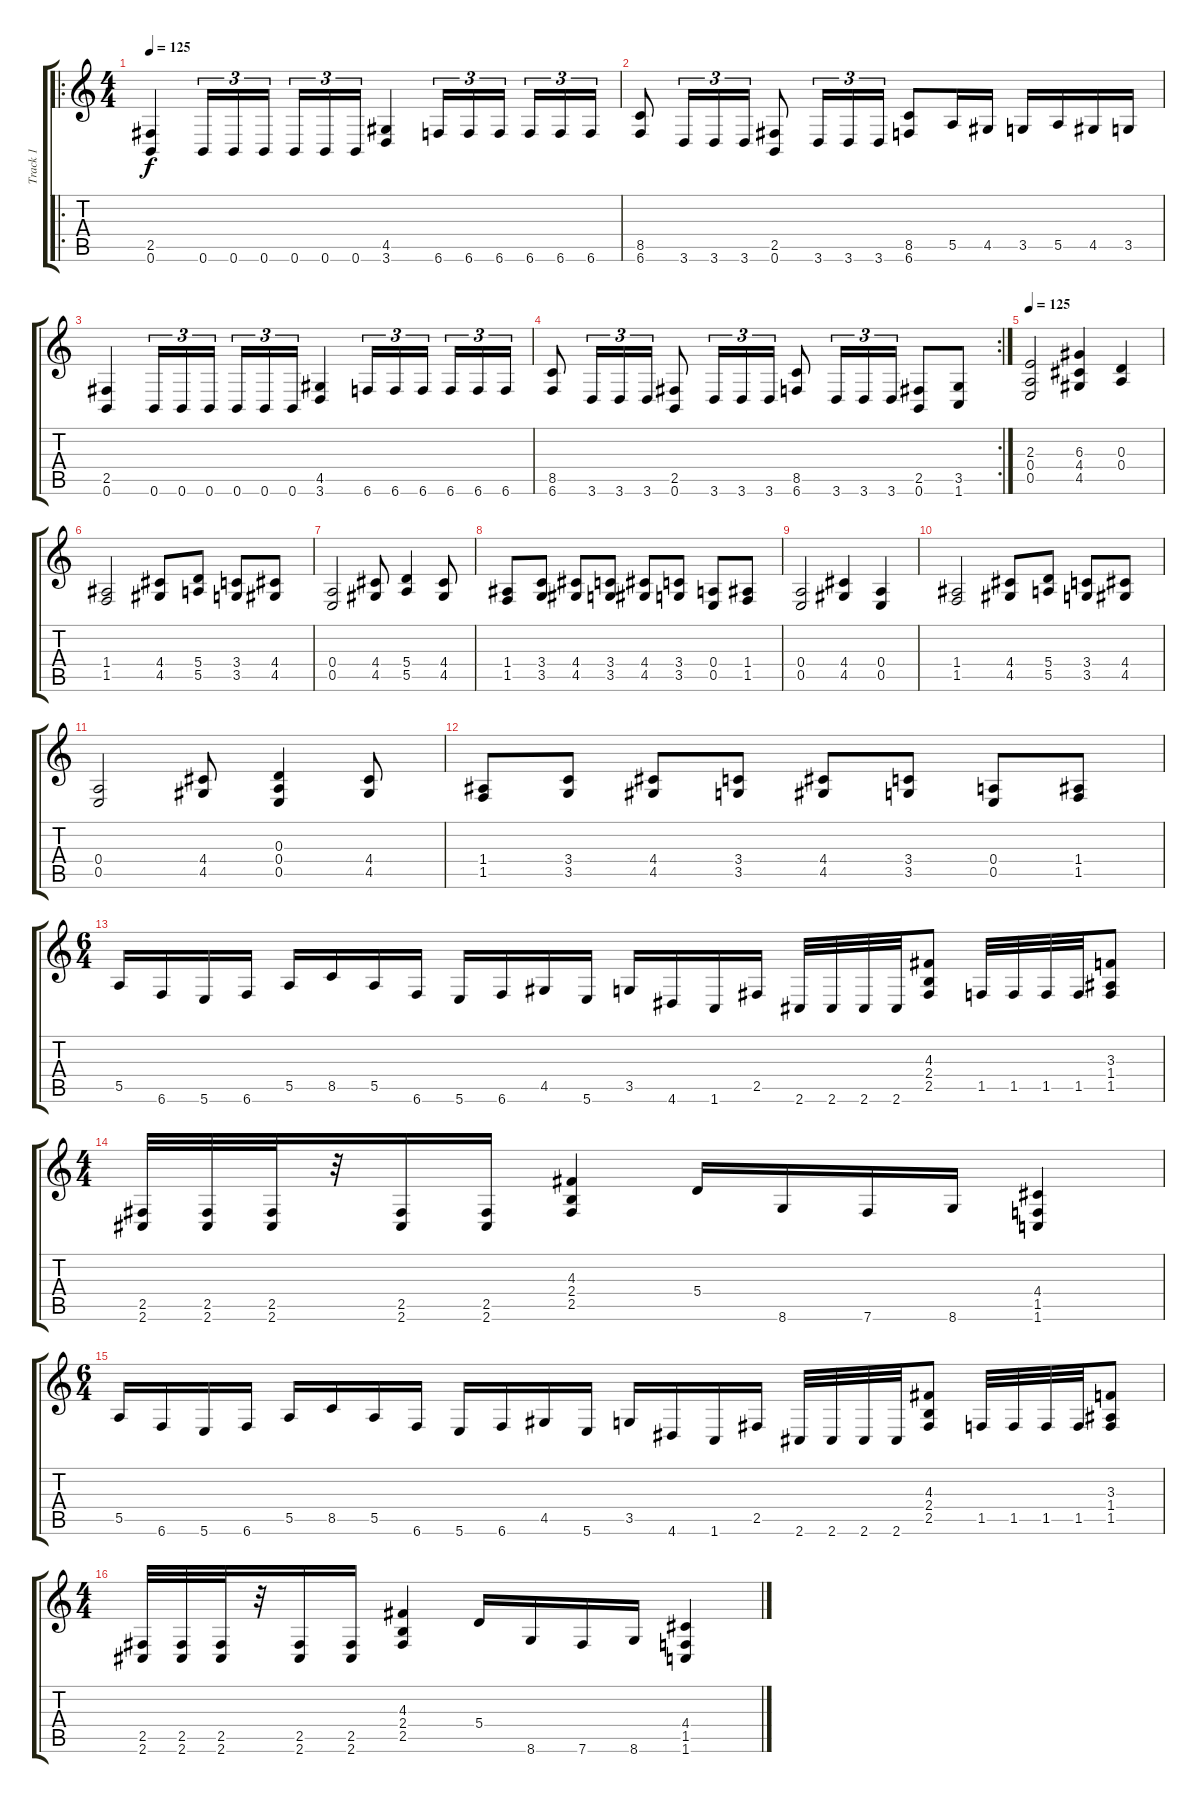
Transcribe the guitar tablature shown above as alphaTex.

\track ("Track 1" "Track 1") {instrument distortionguitar}
\staff {score tabs}
\tuning (B3 Gb3 D3 A2 E2 B1) {hide}
\ro
\ts (4 4)
\tempo 125
\clef g2
\ks c
(2.5 0.6).4{dy f} 0.6.16{tu (3 2)} 0.6.16{tu (3 2)} 0.6.16{tu (3 2) beam splitsecondary} 0.6.16{tu (3 2)} 0.6.16{tu (3 2)} 0.6.16{tu (3 2)} (4.5 3.6).4 6.6.16{tu (3 2)} 6.6.16{tu (3 2)} 6.6.16{tu (3 2) beam splitsecondary} 6.6.16{tu (3 2)} 6.6.16{tu (3 2)} 6.6.16{tu (3 2)} |
(8.5 6.6).8 3.6.16{tu (3 2)} 3.6.16{tu (3 2)} 3.6.16{tu (3 2)} (2.5 0.6).8 3.6.16{tu (3 2)} 3.6.16{tu (3 2)} 3.6.16{tu (3 2)} (8.5 6.6).8 5.5.16 4.5.16 3.5.16 5.5.16 4.5.16 3.5.16 |
(2.5 0.6).4 0.6.16{tu (3 2)} 0.6.16{tu (3 2)} 0.6.16{tu (3 2) beam splitsecondary} 0.6.16{tu (3 2)} 0.6.16{tu (3 2)} 0.6.16{tu (3 2)} (4.5 3.6).4 6.6.16{tu (3 2)} 6.6.16{tu (3 2)} 6.6.16{tu (3 2) beam splitsecondary} 6.6.16{tu (3 2)} 6.6.16{tu (3 2)} 6.6.16{tu (3 2)} |
\rc 2
(8.5 6.6).8 3.6.16{tu (3 2)} 3.6.16{tu (3 2)} 3.6.16{tu (3 2)} (2.5 0.6).8 3.6.16{tu (3 2)} 3.6.16{tu (3 2)} 3.6.16{tu (3 2)} (8.5 6.6).8 3.6.16{tu (3 2)} 3.6.16{tu (3 2)} 3.6.16{tu (3 2)} (2.5 0.6).8 (3.5 1.6).8 |
\tempo 125
(2.3 0.4 0.5).2 (6.3 4.4 4.5).4 (0.3 0.4).4 |
(1.4 1.5).2 (4.4 4.5).8 (5.4 5.5).8 (3.4 3.5).8 (4.4 4.5).8 |
(0.4 0.5).2 (4.4 4.5).8 (5.4 5.5).4 (4.4 4.5).8 |
(1.4 1.5).8 (3.4 3.5).8 (4.4 4.5).8 (3.4 3.5).8 (4.4 4.5).8 (3.4 3.5).8 (0.4 0.5).8 (1.4 1.5).8 |
(0.4 0.5).2 (4.4 4.5).4 (0.4 0.5).4 |
(1.4 1.5).2 (4.4 4.5).8 (5.4 5.5).8 (3.4 3.5).8 (4.4 4.5).8 |
(0.4 0.5).2 (4.4 4.5).8 (0.3 0.4 0.5).4 (4.4 4.5).8 |
(1.4 1.5).8 (3.4 3.5).8 (4.4 4.5).8 (3.4 3.5).8 (4.4 4.5).8 (3.4 3.5).8 (0.4 0.5).8 (1.4 1.5).8 |
\ts (6 4)
5.5.16 6.6.16 5.6.16 6.6.16 5.5.16 8.5.16 5.5.16 6.6.16 5.6.16 6.6.16 4.5.16 5.6.16 3.5.16 4.6.16 1.6.16 2.5.16 2.6.32 2.6.32 2.6.32 2.6.32 (4.3 2.4 2.5).8 1.5.32 1.5.32 1.5.32 1.5.32 (3.3 1.4 1.5).8 |
\ts (4 4)
(2.5 2.6).32 (2.5 2.6).32 (2.5 2.6).32 r.32 (2.5 2.6).16 (2.5 2.6).16 (4.3 2.4 2.5).4 5.4.16 8.6.16 7.6.16 8.6.16 (4.4 1.5 1.6).4 |
\ts (6 4)
5.5.16 6.6.16 5.6.16 6.6.16 5.5.16 8.5.16 5.5.16 6.6.16 5.6.16 6.6.16 4.5.16 5.6.16 3.5.16 4.6.16 1.6.16 2.5.16 2.6.32 2.6.32 2.6.32 2.6.32 (4.3 2.4 2.5).8 1.5.32 1.5.32 1.5.32 1.5.32 (3.3 1.4 1.5).8 |
\ts (4 4)
(2.5 2.6).32 (2.5 2.6).32 (2.5 2.6).32 r.32 (2.5 2.6).16 (2.5 2.6).16 (4.3 2.4 2.5).4 5.4.16 8.6.16 7.6.16 8.6.16 (4.4 1.5 1.6).4
